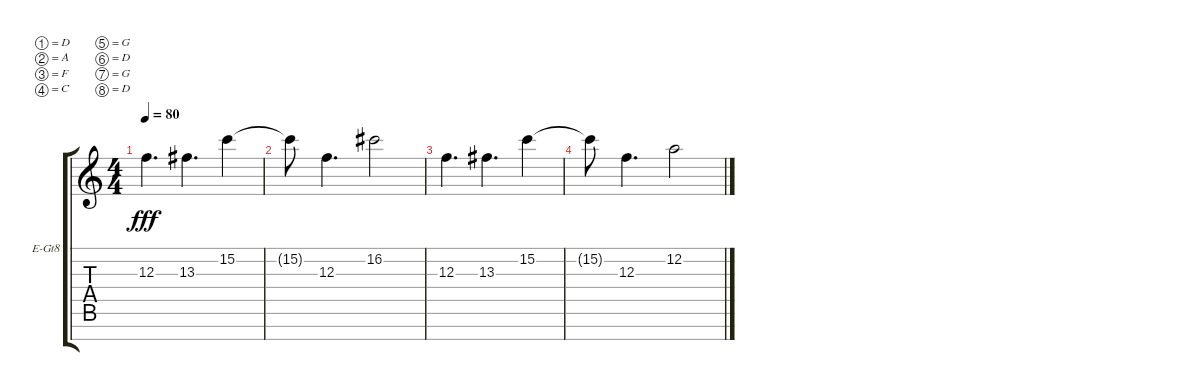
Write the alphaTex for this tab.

\bracketExtendMode groupsimilarinstruments
\firstSystemTrackNameOrientation horizontal
\otherSystemsTrackNameOrientation horizontal
\track ("Tape Delay" "E-Gt8") {instrument overdrivenguitar}
\staff {score tabs}
\tuning (D4 A3 F3 C3 G2 D2 G1 D1)
\ts (4 4)
\tempo 80
\clef g2
\ks c
12.3.4{d dy fff} 13.3.4{d} 15.2.4 |
15.2{t}.8 12.3.4{d} 16.2.2 |
12.3.4{d} 13.3.4{d} 15.2.4 |
15.2{t}.8 12.3.4{d} 12.2.2
